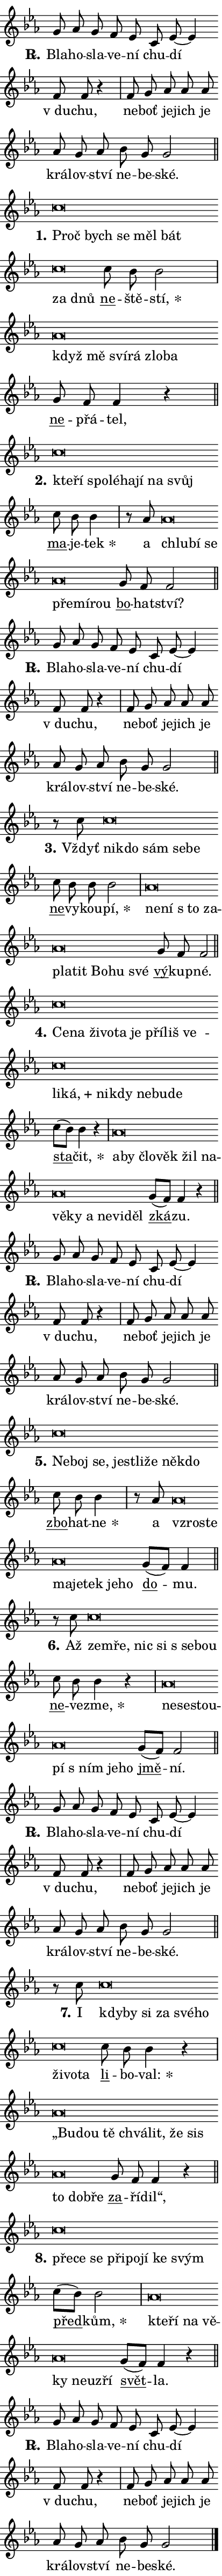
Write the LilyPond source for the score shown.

\version "2.24.0"
\header { tagline = "" }
\paper {
  indent = 0\cm
  top-margin = 0\cm
  right-margin = 0.13\cm % to fit lyric hyphens
  bottom-margin = 0\cm
  left-margin = 0\cm
  paper-width = 7\cm
  page-breaking = #ly:one-page-breaking
  system-system-spacing.basic-distance = #11
  score-system-spacing.basic-distance = #11
  ragged-last = ##f
}


%% Author: Thomas Morley
%% https://lists.gnu.org/archive/html/lilypond-user/2020-05/msg00002.html
#(define (line-position grob)
"Returns position of @var[grob} in current system:
   @code{'start}, if at first time-step
   @code{'end}, if at last time-step
   @code{'middle} otherwise
"
  (let* ((col (ly:item-get-column grob))
         (ln (ly:grob-object col 'left-neighbor))
         (rn (ly:grob-object col 'right-neighbor))
         (col-to-check-left (if (ly:grob? ln) ln col))
         (col-to-check-right (if (ly:grob? rn) rn col))
         (break-dir-left
           (and
             (ly:grob-property col-to-check-left 'non-musical #f)
             (ly:item-break-dir col-to-check-left)))
         (break-dir-right
           (and
             (ly:grob-property col-to-check-right 'non-musical #f)
             (ly:item-break-dir col-to-check-right))))
        (cond ((eqv? 1 break-dir-left) 'start)
              ((eqv? -1 break-dir-right) 'end)
              (else 'middle))))

#(define (tranparent-at-line-position vctor)
  (lambda (grob)
  "Relying on @code{line-position} select the relevant enry from @var{vctor}.
Used to determine transparency,"
    (case (line-position grob)
      ((end) (not (vector-ref vctor 0)))
      ((middle) (not (vector-ref vctor 1)))
      ((start) (not (vector-ref vctor 2))))))

noteHeadBreakVisibility =
#(define-music-function (break-visibility)(vector?)
"Makes @code{NoteHead}s transparent relying on @var{break-visibility}"
#{
  \override NoteHead.transparent =
    #(tranparent-at-line-position break-visibility)
#})

#(define delete-ledgers-for-transparent-note-heads
  (lambda (grob)
    "Reads whether a @code{NoteHead} is transparent.
If so this @code{NoteHead} is removed from @code{'note-heads} from
@var{grob}, which is supposed to be @code{LedgerLineSpanner}.
As a result ledgers are not printed for this @code{NoteHead}"
    (let* ((nhds-array (ly:grob-object grob 'note-heads))
           (nhds-list
             (if (ly:grob-array? nhds-array)
                 (ly:grob-array->list nhds-array)
                 '()))
           ;; Relies on the transparent-property being done before
           ;; Staff.LedgerLineSpanner.after-line-breaking is executed.
           ;; This is fragile ...
           (to-keep
             (remove
               (lambda (nhd)
                 (ly:grob-property nhd 'transparent #f))
               nhds-list)))
      ;; TODO find a better method to iterate over grob-arrays, similiar
      ;; to filter/remove etc for lists
      ;; For now rebuilt from scratch
      (set! (ly:grob-object grob 'note-heads)  '())
      (for-each
        (lambda (nhd)
          (ly:pointer-group-interface::add-grob grob 'note-heads nhd))
        to-keep))))

squashNotes = {
  \override NoteHead.X-extent = #'(-0.2 . 0.2)
  \override NoteHead.Y-extent = #'(-0.75 . 0)
  \override NoteHead.stencil =
    #(lambda (grob)
       (let ((pos (ly:grob-property grob 'staff-position)))
         (begin
           (if (< pos -7) (display "ERROR: Lower brevis then expected\n") (display ""))
           (if (<= pos -6) ly:text-interface::print ly:note-head::print))))
}
unSquashNotes = {
  \revert NoteHead.X-extent
  \revert NoteHead.Y-extent
  \revert NoteHead.stencil
}

hideNotes = \noteHeadBreakVisibility #begin-of-line-visible
unHideNotes = \noteHeadBreakVisibility #all-visible

% work-around for resetting accidentals
% https://lilypond.org/doc/v2.23/Documentation/notation/displaying-rhythms#unmetered-music
cadenzaMeasure = {
  \cadenzaOff
  \partial 1024 s1024
  \cadenzaOn
}

#(define-markup-command (accent layout props text) (markup?)
  "Underline accented syllable"
  (interpret-markup layout props
    #{\markup \override #'(offset . 4.3) \underline { #text }#}))

responsum = \markup \concat {
  "R" \hspace #-1.05 \path #0.1 #'((moveto 0 0.07) (lineto 0.9 0.8)) \hspace #0.05 "."
}

spaceSize = #0.6828661417322834 % exact space size for TeX Gyre Schola

\layout {
  \context {
    \Staff
    \remove "Time_signature_engraver"
    \override LedgerLineSpanner.after-line-breaking = #delete-ledgers-for-transparent-note-heads
  }
  \context {
    \Lyrics {
      \override LyricSpace.minimum-distance = \spaceSize
      \override LyricText.font-name = #"TeX Gyre Schola"
      \override LyricText.font-size = 1
      \override StanzaNumber.font-name = #"TeX Gyre Schola Bold"
      \override StanzaNumber.font-size = 1
    }
  }
  \context {
    \Score 
    \override NoteHead.text =
      #(lambda (grob) 
        (let ((pos (ly:grob-property grob 'staff-position)))
          #{\markup {
            \combine
              \halign #-0.55 \raise #(if (= pos -6) 0 0.5) \override #'(thickness . 2) \draw-line #'(3.2 . 0)
              \musicglyph "noteheads.sM1"
          }#}))
  }
}

% magnetic-lyrics.ily
%
%   written by
%     Jean Abou Samra <jean@abou-samra.fr>
%     Werner Lemberg <wl@gnu.org>
%
%   adapted by
%     Jiri Hon <jiri.hon@gmail.com>
%
% Version 2022-Apr-15

% https://www.mail-archive.com/lilypond-user@gnu.org/msg149350.html

#(define (Left_hyphen_pointer_engraver context)
   "Collect syllable-hyphen-syllable occurrences in lyrics and store
them in properties.  This engraver only looks to the left.  For
example, if the lyrics input is @code{foo -- bar}, it does the
following.

@itemize @bullet
@item
Set the @code{text} property of the @code{LyricHyphen} grob between
@q{foo} and @q{bar} to @code{foo}.

@item
Set the @code{left-hyphen} property of the @code{LyricText} grob with
text @q{foo} to the @code{LyricHyphen} grob between @q{foo} and
@q{bar}.
@end itemize

Use this auxiliary engraver in combination with the
@code{lyric-@/text::@/apply-@/magnetic-@/offset!} hook."
   (let ((hyphen #f)
         (text #f))
     (make-engraver
      (acknowledgers
       ((lyric-syllable-interface engraver grob source-engraver)
        (set! text grob)))
      (end-acknowledgers
       ((lyric-hyphen-interface engraver grob source-engraver)
        ;(when (not (grob::has-interface grob 'lyric-space-interface))
          (set! hyphen grob)));)
      ((stop-translation-timestep engraver)
       (when (and text hyphen)
         (ly:grob-set-object! text 'left-hyphen hyphen))
       (set! text #f)
       (set! hyphen #f)))))

#(define (lyric-text::apply-magnetic-offset! grob)
   "If the space between two syllables is less than the value in
property @code{LyricText@/.details@/.squash-threshold}, move the right
syllable to the left so that it gets concatenated with the left
syllable.

Use this function as a hook for
@code{LyricText@/.after-@/line-@/breaking} if the
@code{Left_@/hyphen_@/pointer_@/engraver} is active."
   (let ((hyphen (ly:grob-object grob 'left-hyphen #f)))
     (when hyphen
       (let ((left-text (ly:spanner-bound hyphen LEFT)))
         (when (grob::has-interface left-text 'lyric-syllable-interface)
           (let* ((common (ly:grob-common-refpoint grob left-text X))
                  (this-x-ext (ly:grob-extent grob common X))
                  (left-x-ext
                   (begin
                     ;; Trigger magnetism for left-text.
                     (ly:grob-property left-text 'after-line-breaking)
                     (ly:grob-extent left-text common X)))
                  ;; `delta` is the gap width between two syllables.
                  (delta (- (interval-start this-x-ext)
                            (interval-end left-x-ext)))
                  (details (ly:grob-property grob 'details))
                  (threshold (assoc-get 'squash-threshold details 0.2)))
             (when (< delta threshold)
               (let* (;; We have to manipulate the input text so that
                      ;; ligatures crossing syllable boundaries are not
                      ;; disabled.  For languages based on the Latin
                      ;; script this is essentially a beautification.
                      ;; However, for non-Western scripts it can be a
                      ;; necessity.
                      (lt (ly:grob-property left-text 'text))
                      (rt (ly:grob-property grob 'text))
                      (is-space (grob::has-interface hyphen 'lyric-space-interface))
                      (space (if is-space " " ""))
                      (extra-delta (if is-space spaceSize 0))
                      ;; Append new syllable.
                      (ltrt-space (if (and (string? lt) (string? rt))
                                (string-append lt space rt)
                                (make-concat-markup (list lt space rt))))
                      ;; Right-align `ltrt` to the right side.
                      (ltrt-space-markup (grob-interpret-markup
                               grob
                               (make-translate-markup
                                (cons (interval-length this-x-ext) 0)
                                (make-right-align-markup ltrt-space)))))
                 (begin
                   ;; Don't print `left-text`.
                   (ly:grob-set-property! left-text 'stencil #f)
                   ;; Set text and stencil (which holds all collected
                   ;; syllables so far) and shift it to the left.
                   (ly:grob-set-property! grob 'text ltrt-space)
                   (ly:grob-set-property! grob 'stencil ltrt-space-markup)
                   (ly:grob-translate-axis! grob (- (- delta extra-delta)) X))))))))))


#(define (lyric-hyphen::displace-bounds-first grob)
   ;; Make very sure this callback isn't triggered too early.
   (let ((left (ly:spanner-bound grob LEFT))
         (right (ly:spanner-bound grob RIGHT)))
     (ly:grob-property left 'after-line-breaking)
     (ly:grob-property right 'after-line-breaking)
     (ly:lyric-hyphen::print grob)))

squashThreshold = #0.4

\layout {
  \context {
    \Lyrics
    \consists #Left_hyphen_pointer_engraver
    \override LyricText.after-line-breaking =
      #lyric-text::apply-magnetic-offset!
    \override LyricHyphen.stencil = #lyric-hyphen::displace-bounds-first
    \override LyricText.details.squash-threshold = \squashThreshold
    \override LyricHyphen.minimum-distance = 0
    \override LyricHyphen.minimum-length = \squashThreshold
  }
}

squashText = \override LyricText.details.squash-threshold = 9999
unSquashText = \override LyricText.details.squash-threshold = \squashThreshold

leftText = \override LyricText.self-alignment-X = #LEFT
unLeftText = \revert LyricText.self-alignment-X

starOffset = #(lambda (grob) 
                (let ((x_offset (ly:self-alignment-interface::aligned-on-x-parent grob)))
                  (if (= x_offset 0) 0 (+ x_offset 1.2))))

star = #(define-music-function (syllable)(string?)
"Append star separator at the end of a syllable"
#{
  \once \override LyricText.X-offset = #starOffset
  \lyricmode { \markup {
    #syllable
    \override #'((font-name . "TeX Gyre Schola Bold")) \hspace #0.2 \lower #0.65 \larger "*"
  } }
#})

starAccent = #(define-music-function (syllable)(string?)
"Append star separator at the end of a syllable and make accent"
#{
  \once \override LyricText.X-offset = #starOffset
  \lyricmode { \markup {
    \accent #syllable
    \override #'((font-name . "TeX Gyre Schola Bold")) \hspace #0.2 \lower #0.65 \larger "*"
  } }
#})

breath = #(define-music-function (syllable)(string?)
"Append breathing indicator at the end of a syllable"
#{
  \lyricmode { \markup { #syllable "+" } }
#})

optionalBreath = #(define-music-function (syllable)(string?)
"Append optional breathing indicator at the end of a syllable"
#{
  \lyricmode { \markup { #syllable "(+)" } }
#})


\score {
    <<
        \new Voice = "melody" { \cadenzaOn \key es \major \relative { g'8 as g f es \bar "" c es~ es4 \bar "" f8 f r4 \cadenzaMeasure \bar "|" f8 g \bar "" as as as \bar "" as g as \bar "" bes g g2 \cadenzaMeasure \bar "||" \break } }
        \new Lyrics \lyricsto "melody" { \lyricmode { \set stanza = \responsum
Bla -- ho -- sla -- ve -- ní chu -- dí "v du" -- chu, ne -- boť je -- jich je krá -- lov -- ství ne -- be -- ské. } }
    >>
    \layout {}
}

\score {
    <<
        \new Voice = "melody" { \cadenzaOn \key es \major \relative { \squashNotes c''\breve*1/16 \hideNotes \breve*1/16 \bar "" \breve*1/16 \bar "" \breve*1/16 \bar "" \breve*1/16 \bar "" \breve*1/16 \breve*1/16 \bar "" \unHideNotes \unSquashNotes \bar "" c8 bes bes2 \cadenzaMeasure \bar "|" \squashNotes as\breve*1/16 \hideNotes \breve*1/16 \bar "" \breve*1/16 \bar "" \breve*1/16 \bar "" \breve*1/16 \breve*1/16 \bar "" \unHideNotes \unSquashNotes \bar "" g8 f f4 r \cadenzaMeasure \bar "||" \break } }
        \new Lyrics \lyricsto "melody" { \lyricmode { \set stanza = "1."
\leftText Proč \squashText bych se měl bát za dnů \unLeftText \unSquashText \markup \accent ne -- ště -- \star stí, \leftText když \squashText mě sví -- rá zlo -- ba \unLeftText \unSquashText \markup \accent ne -- přá -- tel, } }
    >>
    \layout {}
}

\score {
    <<
        \new Voice = "melody" { \cadenzaOn \key es \major \relative { \squashNotes c''\breve*1/16 \hideNotes \breve*1/16 \bar "" \breve*1/16 \bar "" \breve*1/16 \bar "" \breve*1/16 \bar "" \breve*1/16 \bar "" \breve*1/16 \breve*1/16 \bar "" \unHideNotes \unSquashNotes \bar "" c8 bes bes4 \cadenzaMeasure \bar "|" r8 as8 \squashNotes as\breve*1/16 \hideNotes \breve*1/16 \bar "" \breve*1/16 \bar "" \breve*1/16 \bar "" \breve*1/16 \breve*1/16 \bar "" \unHideNotes \unSquashNotes \bar "" g8 f f2 \cadenzaMeasure \bar "||" \break } }
        \new Lyrics \lyricsto "melody" { \lyricmode { \set stanza = "2."
\leftText kte -- \squashText ří spo -- lé -- ha -- jí na svůj \unLeftText \unSquashText \markup \accent ma -- je -- \star tek a \leftText chlu -- \squashText bí se pře -- mí -- rou \unLeftText \unSquashText \markup \accent bo -- hat -- ství? } }
    >>
    \layout {}
}

\score {
    <<
        \new Voice = "melody" { \cadenzaOn \key es \major \relative { g'8 as g f es \bar "" c es~ es4 \bar "" f8 f r4 \cadenzaMeasure \bar "|" f8 g \bar "" as as as \bar "" as g as \bar "" bes g g2 \cadenzaMeasure \bar "||" \break } }
        \new Lyrics \lyricsto "melody" { \lyricmode { \set stanza = \responsum
Bla -- ho -- sla -- ve -- ní chu -- dí "v du" -- chu, ne -- boť je -- jich je krá -- lov -- ství ne -- be -- ské. } }
    >>
    \layout {}
}

\score {
    <<
        \new Voice = "melody" { \cadenzaOn \key es \major \relative { r8 c''8 \squashNotes c\breve*1/16 \hideNotes \breve*1/16 \bar "" \breve*1/16 \bar "" \breve*1/16 \breve*1/16 \bar "" \unHideNotes \unSquashNotes \bar "" c8 bes bes bes2 \cadenzaMeasure \bar "|" \squashNotes as\breve*1/16 \hideNotes \breve*1/16 \bar "" \breve*1/16 \bar "" \breve*1/16 \bar "" \breve*1/16 \bar "" \breve*1/16 \bar "" \breve*1/16 \bar "" \breve*1/16 \breve*1/16 \bar "" \unHideNotes \unSquashNotes \bar "" g8 f f2 \cadenzaMeasure \bar "||" \break } }
        \new Lyrics \lyricsto "melody" { \lyricmode { \set stanza = "3."
Vždyť \leftText ni -- \squashText kdo sám se -- be \unLeftText \unSquashText \markup \accent ne -- vy -- kou -- \star pí, \leftText ne -- \squashText ní "s to" za -- pla -- tit Bo -- hu své \unLeftText \unSquashText \markup \accent vý -- kup -- né. } }
    >>
    \layout {}
}

\score {
    <<
        \new Voice = "melody" { \cadenzaOn \key es \major \relative { \squashNotes c''\breve*1/16 \hideNotes \breve*1/16 \bar "" \breve*1/16 \bar "" \breve*1/16 \bar "" \breve*1/16 \bar "" \breve*1/16 \bar "" \breve*1/16 \bar "" \breve*1/16 \bar "" \breve*1/16 \bar "" \breve*1/16 \bar "" \breve*1/16 \bar "" \breve*1/16 \bar "" \breve*1/16 \bar "" \breve*1/16 \bar "" \breve*1/16 \breve*1/16 \bar "" \unHideNotes \unSquashNotes \bar "" c8[( bes)] bes4 r \cadenzaMeasure \bar "|" \squashNotes as\breve*1/16 \hideNotes \breve*1/16 \bar "" \breve*1/16 \bar "" \breve*1/16 \bar "" \breve*1/16 \bar "" \breve*1/16 \bar "" \breve*1/16 \bar "" \breve*1/16 \bar "" \breve*1/16 \bar "" \breve*1/16 \bar "" \breve*1/16 \breve*1/16 \bar "" \unHideNotes \unSquashNotes \bar "" g8[( f)] f4 r \cadenzaMeasure \bar "||" \break } }
        \new Lyrics \lyricsto "melody" { \lyricmode { \set stanza = "4."
\leftText Ce -- \squashText na ži -- vo -- ta je pří -- liš ve -- li -- \breath "ká," ni -- kdy ne -- bu -- de \unLeftText \unSquashText \markup \accent sta -- \star čit, \leftText a -- \squashText by člo -- věk žil na -- vě -- ky a ne -- vi -- děl \unLeftText \unSquashText \markup \accent zká -- zu. } }
    >>
    \layout {}
}

\score {
    <<
        \new Voice = "melody" { \cadenzaOn \key es \major \relative { g'8 as g f es \bar "" c es~ es4 \bar "" f8 f r4 \cadenzaMeasure \bar "|" f8 g \bar "" as as as \bar "" as g as \bar "" bes g g2 \cadenzaMeasure \bar "||" \break } }
        \new Lyrics \lyricsto "melody" { \lyricmode { \set stanza = \responsum
Bla -- ho -- sla -- ve -- ní chu -- dí "v du" -- chu, ne -- boť je -- jich je krá -- lov -- ství ne -- be -- ské. } }
    >>
    \layout {}
}

\score {
    <<
        \new Voice = "melody" { \cadenzaOn \key es \major \relative { \squashNotes c''\breve*1/16 \hideNotes \breve*1/16 \bar "" \breve*1/16 \bar "" \breve*1/16 \bar "" \breve*1/16 \bar "" \breve*1/16 \bar "" \breve*1/16 \breve*1/16 \bar "" \unHideNotes \unSquashNotes \bar "" c8 bes bes4 \cadenzaMeasure \bar "|" r8 as8 \squashNotes as\breve*1/16 \hideNotes \breve*1/16 \bar "" \breve*1/16 \bar "" \breve*1/16 \bar "" \breve*1/16 \bar "" \breve*1/16 \breve*1/16 \bar "" \unHideNotes \unSquashNotes \bar "" g8[( f)] f4 \cadenzaMeasure \bar "||" \break } }
        \new Lyrics \lyricsto "melody" { \lyricmode { \set stanza = "5."
\leftText Ne -- \squashText boj se, je -- stli -- že ně -- kdo \unLeftText \unSquashText \markup \accent zbo -- hat -- \star ne a \leftText vzro -- \squashText ste ma -- je -- tek je -- ho \unLeftText \unSquashText \markup \accent do -- mu. } }
    >>
    \layout {}
}

\score {
    <<
        \new Voice = "melody" { \cadenzaOn \key es \major \relative { r8 c''8 \squashNotes c\breve*1/16 \hideNotes \breve*1/16 \bar "" \breve*1/16 \bar "" \breve*1/16 \bar "" \breve*1/16 \breve*1/16 \bar "" \unHideNotes \unSquashNotes \bar "" c8 bes bes4 r \cadenzaMeasure \bar "|" \squashNotes as\breve*1/16 \hideNotes \breve*1/16 \bar "" \breve*1/16 \bar "" \breve*1/16 \bar "" \breve*1/16 \bar "" \breve*1/16 \breve*1/16 \bar "" \unHideNotes \unSquashNotes \bar "" g8[( f)] f2 \cadenzaMeasure \bar "||" \break } }
        \new Lyrics \lyricsto "melody" { \lyricmode { \set stanza = "6."
Až \leftText ze -- \squashText mře, nic si "s se" -- bou \unLeftText \unSquashText \markup \accent ne -- ve -- \star zme, \leftText ne -- \squashText se -- stou -- pí "s ním" je -- ho \unLeftText \unSquashText \markup \accent jmě -- ní. } }
    >>
    \layout {}
}

\score {
    <<
        \new Voice = "melody" { \cadenzaOn \key es \major \relative { g'8 as g f es \bar "" c es~ es4 \bar "" f8 f r4 \cadenzaMeasure \bar "|" f8 g \bar "" as as as \bar "" as g as \bar "" bes g g2 \cadenzaMeasure \bar "||" \break } }
        \new Lyrics \lyricsto "melody" { \lyricmode { \set stanza = \responsum
Bla -- ho -- sla -- ve -- ní chu -- dí "v du" -- chu, ne -- boť je -- jich je krá -- lov -- ství ne -- be -- ské. } }
    >>
    \layout {}
}

\score {
    <<
        \new Voice = "melody" { \cadenzaOn \key es \major \relative { r8 c''8 \squashNotes c\breve*1/16 \hideNotes \breve*1/16 \bar "" \breve*1/16 \bar "" \breve*1/16 \bar "" \breve*1/16 \bar "" \breve*1/16 \bar "" \breve*1/16 \bar "" \breve*1/16 \breve*1/16 \bar "" \unHideNotes \unSquashNotes \bar "" c8 bes bes4 r \cadenzaMeasure \bar "|" \squashNotes as\breve*1/16 \hideNotes \breve*1/16 \bar "" \breve*1/16 \bar "" \breve*1/16 \bar "" \breve*1/16 \bar "" \breve*1/16 \bar "" \breve*1/16 \bar "" \breve*1/16 \bar "" \breve*1/16 \breve*1/16 \bar "" \unHideNotes \unSquashNotes \bar "" g8 f f4 r \cadenzaMeasure \bar "||" \break } }
        \new Lyrics \lyricsto "melody" { \lyricmode { \set stanza = "7."
I \leftText kdy -- \squashText by si za své -- ho ži -- vo -- ta \unLeftText \unSquashText \markup \accent li -- bo -- \star val: \leftText „Bu -- \squashText dou tě chvá -- lit, že sis to dob -- ře \unLeftText \unSquashText \markup \accent za -- ří -- dil“, } }
    >>
    \layout {}
}

\score {
    <<
        \new Voice = "melody" { \cadenzaOn \key es \major \relative { \squashNotes c''\breve*1/16 \hideNotes \breve*1/16 \bar "" \breve*1/16 \bar "" \breve*1/16 \bar "" \breve*1/16 \bar "" \breve*1/16 \bar "" \breve*1/16 \breve*1/16 \bar "" \unHideNotes \unSquashNotes \bar "" c8[( bes)] bes2 \cadenzaMeasure \bar "|" \squashNotes as\breve*1/16 \hideNotes \breve*1/16 \bar "" \breve*1/16 \bar "" \breve*1/16 \bar "" \breve*1/16 \bar "" \breve*1/16 \bar "" \breve*1/16 \breve*1/16 \bar "" \unHideNotes \unSquashNotes \bar "" g8[( f)] f4 r \cadenzaMeasure \bar "||" \break } }
        \new Lyrics \lyricsto "melody" { \lyricmode { \set stanza = "8."
\leftText pře -- \squashText ce se při -- po -- jí ke svým \unLeftText \unSquashText \markup \accent před -- \star kům, \leftText kte -- \squashText ří na vě -- ky ne -- u -- zří \unLeftText \unSquashText \markup \accent svět -- la. } }
    >>
    \layout {}
}

\score {
    <<
        \new Voice = "melody" { \cadenzaOn \key es \major \relative { g'8 as g f es \bar "" c es~ es4 \bar "" f8 f r4 \cadenzaMeasure \bar "|" f8 g \bar "" as as as \bar "" as g as \bar "" bes g g2 \cadenzaMeasure \bar "||" \break } \bar "|." }
        \new Lyrics \lyricsto "melody" { \lyricmode { \set stanza = \responsum
Bla -- ho -- sla -- ve -- ní chu -- dí "v du" -- chu, ne -- boť je -- jich je krá -- lov -- ství ne -- be -- ské. } }
    >>
    \layout {}
}
